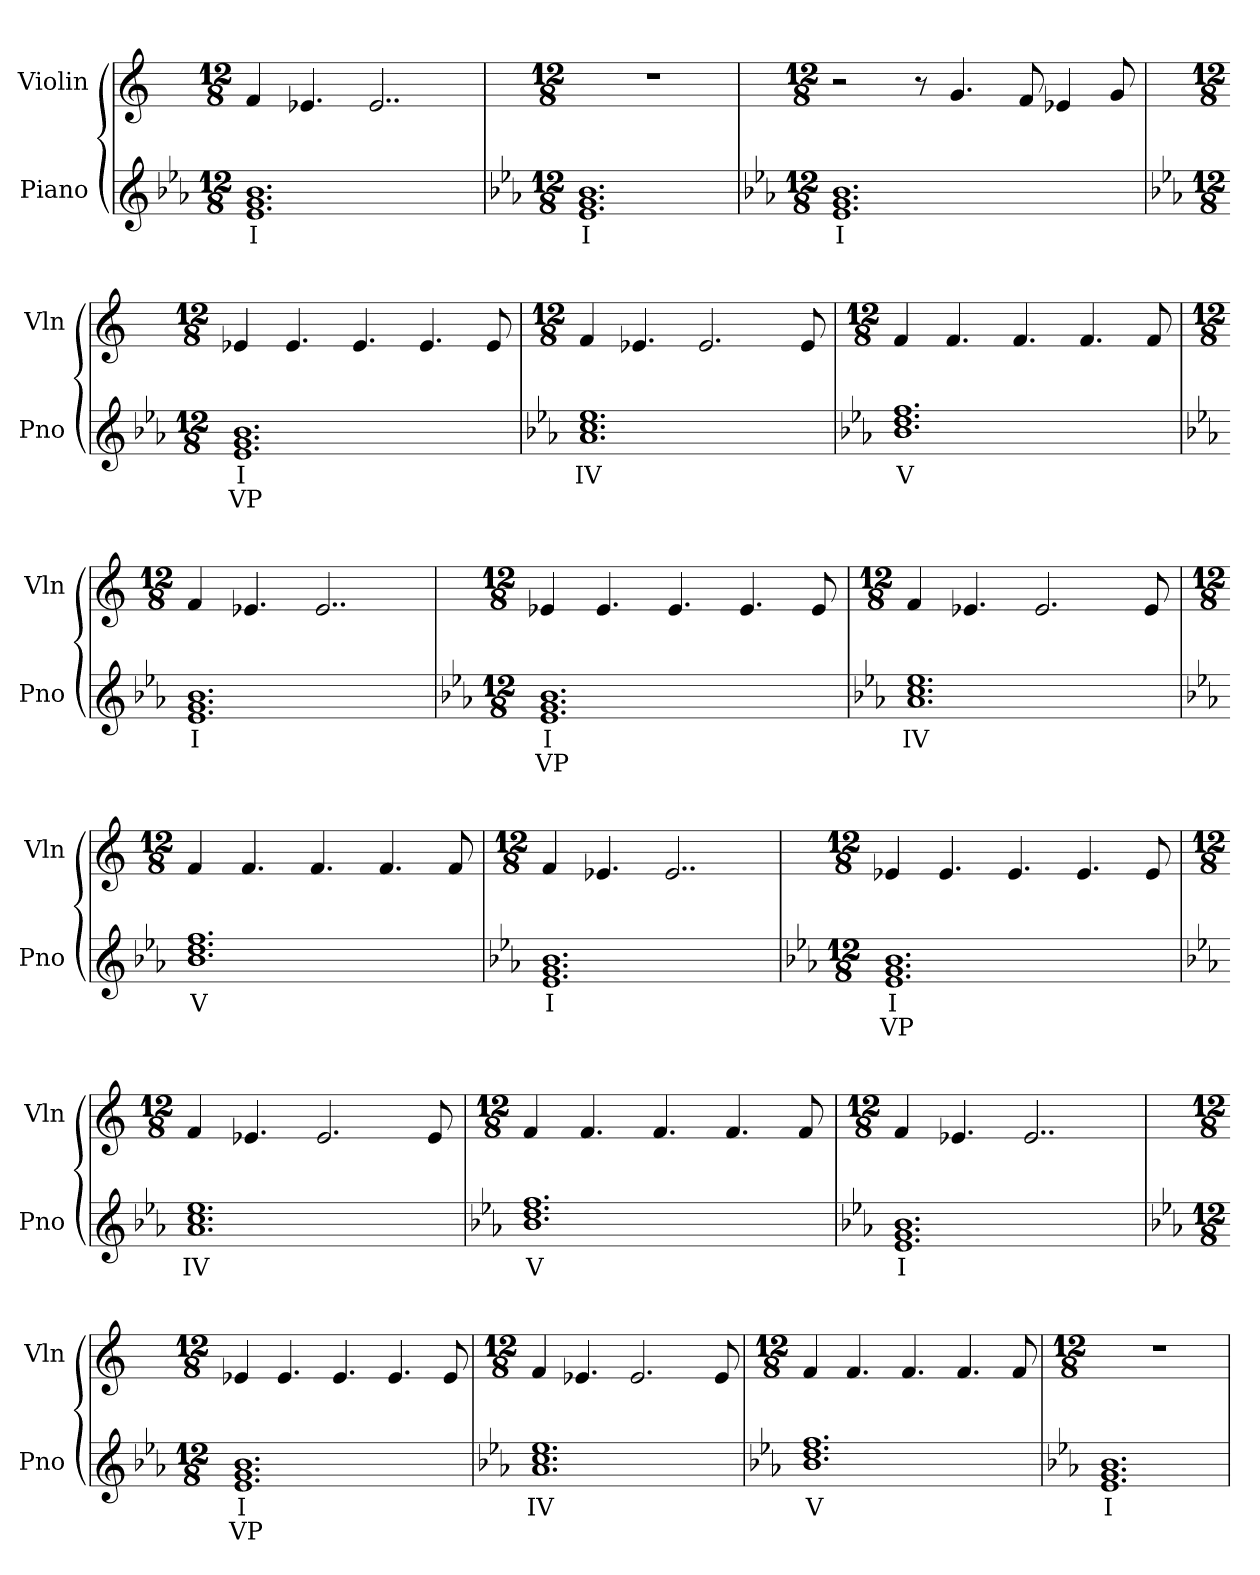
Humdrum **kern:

**kern	**text	**text	**kern
*part2	*part2	*part2	*part1
*staff2	*staff2	*staff2	*staff1
*I"Piano	*	*	*I"Violin
*I'Pno	*	*	*I'Vln
*k[b-e-a-]	*	*	*
*E-:	*	*	*
*M12/8	*	*	*M12/8
=	=	=	=
1.e- 1.g 1.b-	I	.	4f
.	.	.	4.e-X
.	.	.	2..e-
=	=	=	=
*k[b-e-a-]	*	*	*
*E-:	*	*	*
*M12/8	*	*	*M12/8
1.e- 1.g 1.b-	I	.	1.r
=	=	=	=
*k[b-e-a-]	*	*	*
*E-:	*	*	*
*M12/8	*	*	*M12/8
1.e- 1.g 1.b-	I	.	2r
.	.	.	8r
.	.	.	4.g
.	.	.	8f
.	.	.	4e-X
.	.	.	8g
=	=	=	=
*k[b-e-a-]	*	*	*
*E-:	*	*	*
*M12/8	*	*	*M12/8
1.e- 1.g 1.b-	I	VP	4e-X
.	.	.	4.e-
.	.	.	4.e-
.	.	.	4.e-
.	.	.	8e-
=	=	=	=
*k[b-e-a-]	*	*	*
*E-:	*	*	*
*	*	*	*M12/8
1.a- 1.cc 1.ee-	IV	.	4f
.	.	.	4.e-X
.	.	.	2.e-
.	.	.	8e-
=	=	=	=
*k[b-e-a-]	*	*	*
*E-:	*	*	*
*	*	*	*M12/8
1.b- 1.dd 1.ff	V	.	4f
.	.	.	4.f
.	.	.	4.f
.	.	.	4.f
.	.	.	8f
=	=	=	=
*k[b-e-a-]	*	*	*
*E-:	*	*	*
*	*	*	*M12/8
1.e- 1.g 1.b-	I	.	4f
.	.	.	4.e-X
.	.	.	2..e-
=	=	=	=
*k[b-e-a-]	*	*	*
*E-:	*	*	*
*M12/8	*	*	*M12/8
1.e- 1.g 1.b-	I	VP	4e-X
.	.	.	4.e-
.	.	.	4.e-
.	.	.	4.e-
.	.	.	8e-
=	=	=	=
*k[b-e-a-]	*	*	*
*E-:	*	*	*
*	*	*	*M12/8
1.a- 1.cc 1.ee-	IV	.	4f
.	.	.	4.e-X
.	.	.	2.e-
.	.	.	8e-
=	=	=	=
*k[b-e-a-]	*	*	*
*E-:	*	*	*
*	*	*	*M12/8
1.b- 1.dd 1.ff	V	.	4f
.	.	.	4.f
.	.	.	4.f
.	.	.	4.f
.	.	.	8f
=	=	=	=
*k[b-e-a-]	*	*	*
*E-:	*	*	*
*	*	*	*M12/8
1.e- 1.g 1.b-	I	.	4f
.	.	.	4.e-X
.	.	.	2..e-
=	=	=	=
*k[b-e-a-]	*	*	*
*E-:	*	*	*
*M12/8	*	*	*M12/8
1.e- 1.g 1.b-	I	VP	4e-X
.	.	.	4.e-
.	.	.	4.e-
.	.	.	4.e-
.	.	.	8e-
=	=	=	=
*k[b-e-a-]	*	*	*
*E-:	*	*	*
*	*	*	*M12/8
1.a- 1.cc 1.ee-	IV	.	4f
.	.	.	4.e-X
.	.	.	2.e-
.	.	.	8e-
=	=	=	=
*k[b-e-a-]	*	*	*
*E-:	*	*	*
*	*	*	*M12/8
1.b- 1.dd 1.ff	V	.	4f
.	.	.	4.f
.	.	.	4.f
.	.	.	4.f
.	.	.	8f
=	=	=	=
*k[b-e-a-]	*	*	*
*E-:	*	*	*
*	*	*	*M12/8
1.e- 1.g 1.b-	I	.	4f
.	.	.	4.e-X
.	.	.	2..e-
=	=	=	=
*k[b-e-a-]	*	*	*
*E-:	*	*	*
*M12/8	*	*	*M12/8
1.e- 1.g 1.b-	I	VP	4e-X
.	.	.	4.e-
.	.	.	4.e-
.	.	.	4.e-
.	.	.	8e-
=	=	=	=
*k[b-e-a-]	*	*	*
*E-:	*	*	*
*	*	*	*M12/8
1.a- 1.cc 1.ee-	IV	.	4f
.	.	.	4.e-X
.	.	.	2.e-
.	.	.	8e-
=	=	=	=
*k[b-e-a-]	*	*	*
*E-:	*	*	*
*	*	*	*M12/8
1.b- 1.dd 1.ff	V	.	4f
.	.	.	4.f
.	.	.	4.f
.	.	.	4.f
.	.	.	8f
=	=	=	=
*k[b-e-a-]	*	*	*
*E-:	*	*	*
*	*	*	*M12/8
1.e- 1.g 1.b-	I	.	1.r
=	=	=	=
*-	*-	*-	*-
